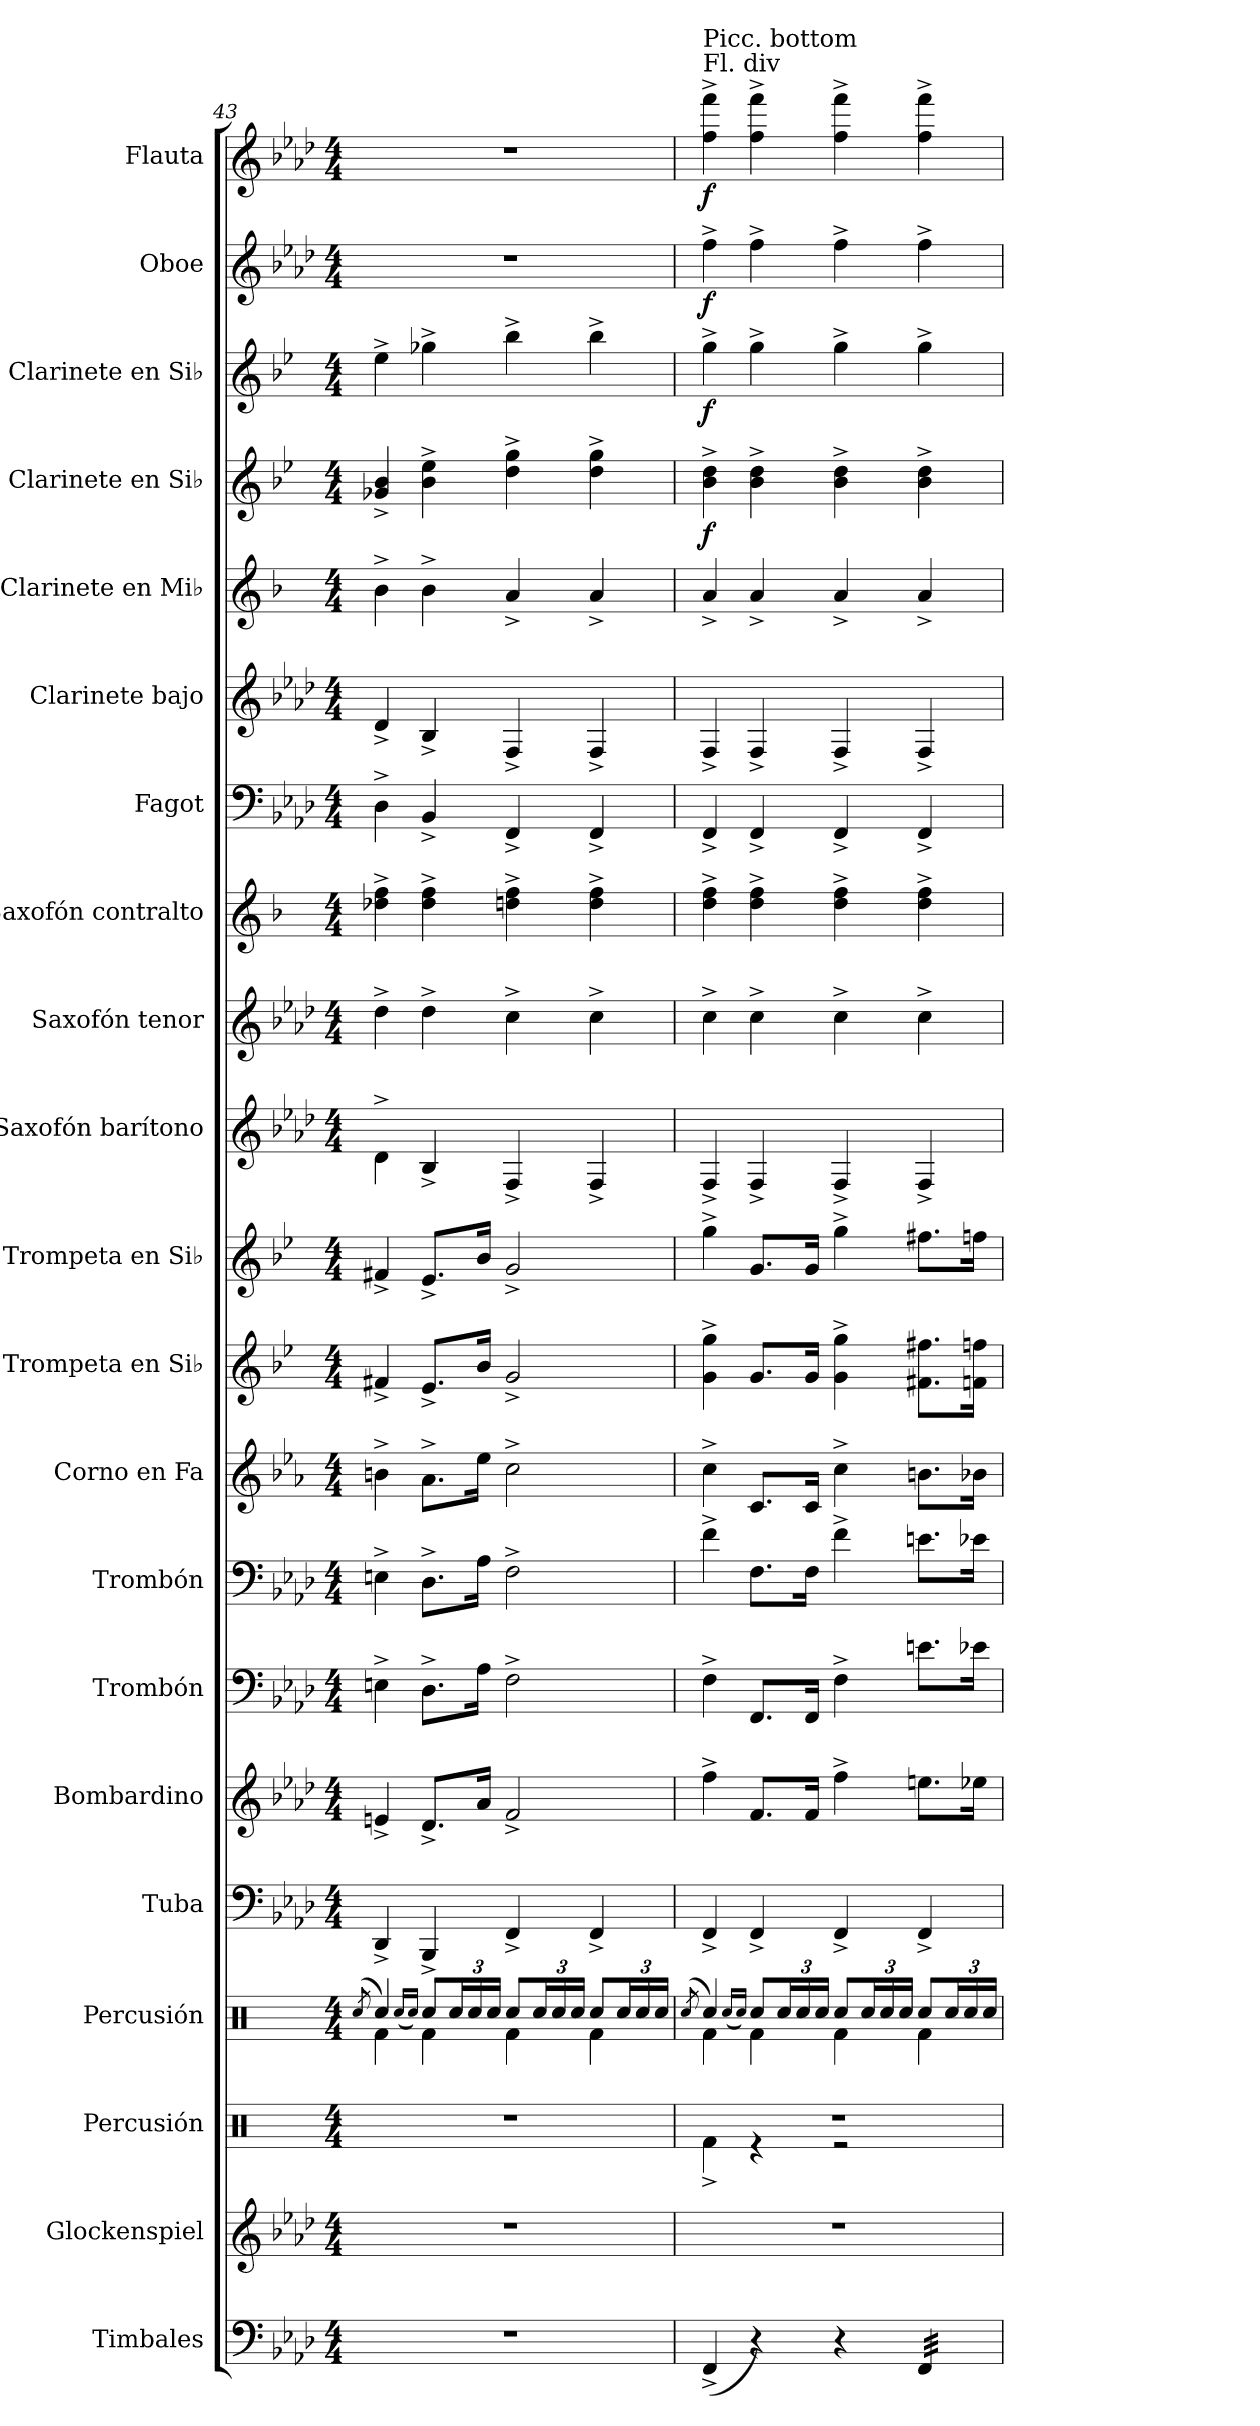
**kern	**kern	**kern	**kern	**kern	**kern	**kern	**kern	**kern	**kern	**kern	**kern	**kern	**kern	**kern	**kern	**kern	**kern	**dynam	**kern	**dynam	**kern	**dynam	**kern	**dynam
*part21	*part20	*part19	*part18	*part17	*part16	*part15	*part14	*part13	*part12	*part11	*part10	*part9	*part8	*part7	*part6	*part5	*part4	*part4	*part3	*part3	*part2	*part2	*part1	*part1
*staff21	*staff20	*staff19	*staff18	*staff17	*staff16	*staff15	*staff14	*staff13	*staff12	*staff11	*staff10	*staff9	*staff8	*staff7	*staff6	*staff5	*staff4	*staff4	*staff3	*staff3	*staff2	*staff2	*staff1	*staff1
*I"Timbales	*I"Glockenspiel	*I"Percusión	*I"Percusión	*I"Tuba	*I"Bombardino	*I"Trombón	*I"Trombón	*I"Corno en Fa	*I"Trompeta en Si♭	*I"Trompeta en Si♭	*I"Saxofón barítono	*I"Saxofón tenor	*I"Saxofón contralto	*I"Fagot	*I"Clarinete bajo	*I"Clarinete en Mi♭	*I"Clarinete en Si♭	*	*I"Clarinete en Si♭	*	*I"Oboe	*	*I"Flauta	*
*I'Timb.	*I'Glock.	*I'Perc.	*I'Perc.	*I'Tba.	*I'Bo.	*I'Tbn.	*I'Tbn.	*I'Cor. Fa	*I'Tpt. Si♭	*I'Tpt. Si♭	*I'Sax. Bar.	*I'Sax. T.	*I'Sax. Ctrl.	*I'Fag.	*I'Cl. B.	*I'Cl. Mi♭	*I'Cl. Si♭	*	*I'Cl. Si♭	*	*I'Ob.	*	*I'Fl.	*
*clefF4	*clefG2	*clefX	*clefX	*clefF4	*clefG2	*clefF4	*clefF4	*clefG2	*clefG2	*clefG2	*clefG2	*clefG2	*clefG2	*clefF4	*clefG2	*clefG2	*clefG2	*	*clefG2	*	*clefG2	*	*clefG2	*
*	*ITrd-14c-24	*	*	*	*ITrd8c14	*	*	*ITrd4c7	*ITrd1c2	*ITrd1c2	*ITrd12c21	*ITrd8c14	*ITrd5c9	*	*ITrd8c14	*ITrd-2c-3	*ITrd1c2	*	*ITrd1c2	*	*	*	*	*
*k[b-e-a-d-]	*k[b-e-a-d-]	*k[]	*k[]	*k[b-e-a-d-]	*k[b-e-a-d-]	*k[b-e-a-d-]	*k[b-e-a-d-]	*k[b-e-a-d-]	*k[b-e-a-d-]	*k[b-e-a-d-]	*k[b-e-a-d-]	*k[b-e-a-d-]	*k[b-e-a-d-]	*k[b-e-a-d-]	*k[b-e-a-d-]	*k[b-e-a-d-]	*k[b-e-a-d-]	*	*k[b-e-a-d-]	*	*k[b-e-a-d-]	*	*k[b-e-a-d-]	*
*M4/4	*M4/4	*M4/4	*M4/4	*M4/4	*M4/4	*M4/4	*M4/4	*M4/4	*M4/4	*M4/4	*M4/4	*M4/4	*M4/4	*M4/4	*M4/4	*M4/4	*M4/4	*	*M4/4	*	*M4/4	*	*M4/4	*
=43	=43	=43	=43	=43	=43	=43	=43	=43	=43	=43	=43	=43	=43	=43	=43	=43	=43	=43	=43	=43	=43	=43	=43	=43
.	.	.	(<8qRcc/	.	.	.	.	.	.	.	.	.	.	.	.	.	.	.	.	.	.	.	.	.
*	*	*	*^	*	*	*	*	*	*	*	*	*	*	*	*	*	*	*	*	*	*	*	*	*
1r	1r	1r	4Rcc/)	4Rf\	4DD-^/	4En^/	4En^\	4En^\	4en^\	4en^/	4en^/	4D-^\	4d-^\	4f-X\^ 4a-\^	4D-^\	4D-^/	4dd-^\	4f-X/^ 4a-/^	.	4dd-^\	.	1r	.	1r	.
.	.	.	(<16qRcc/LL	.	.	.	.	.	.	.	.	.	.	.	.	.	.	.	.	.	.	.	.	.	.
.	.	.	16qRcc/JJ)	.	.	.	.	.	.	.	.	.	.	.	.	.	.	.	.	.	.	.	.	.	.
.	.	.	8Rcc/L	4Rf\	4BBB-^/	8.D-^/L	8.D-^\L	8.D-^\L	8.d-^\L	8.d-^/L	8.d-^/L	4BB-^/	4d-^\	4f-\^ 4a-\^	4BB-^/	4BB-^/	4dd-^\	4a-\^ 4dd-\^	.	4ff-X^\	.	.	.	.	.
*	*	*	*Xbrackettup	*	*	*	*	*	*	*	*	*	*	*	*	*	*	*	*	*	*	*	*	*	*
.	.	.	24Rcc/L	.	.	.	.	.	.	.	.	.	.	.	.	.	.	.	.	.	.	.	.	.	.
.	.	.	24Rcc/	.	.	.	.	.	.	.	.	.	.	.	.	.	.	.	.	.	.	.	.	.	.
.	.	.	.	.	.	16A-/Jk	16A-\Jk	16A-\Jk	16a-\Jk	16a-/Jk	16a-/Jk	.	.	.	.	.	.	.	.	.	.	.	.	.	.
.	.	.	24Rcc/JJ	.	.	.	.	.	.	.	.	.	.	.	.	.	.	.	.	.	.	.	.	.	.
.	.	.	8Rcc/L	4Rf\	4FF^/	2F^/	2F^\	2F^\	2f^\	2f^/	2f^/	4FF^/	4c^\	4fn\^ 4a-\^	4FF^/	4FF^/	4cc^/	4cc\^ 4ff\^	.	4aa-^\	.	.	.	.	.
.	.	.	24Rcc/L	.	.	.	.	.	.	.	.	.	.	.	.	.	.	.	.	.	.	.	.	.	.
.	.	.	24Rcc/	.	.	.	.	.	.	.	.	.	.	.	.	.	.	.	.	.	.	.	.	.	.
.	.	.	24Rcc/JJ	.	.	.	.	.	.	.	.	.	.	.	.	.	.	.	.	.	.	.	.	.	.
.	.	.	8Rcc/L	4Rf\	4FF^/	.	.	.	.	.	.	4FF^/	4c^\	4f\^ 4a-\^	4FF^/	4FF^/	4cc^/	4cc\^ 4ff\^	.	4aa-^\	.	.	.	.	.
.	.	.	24Rcc/L	.	.	.	.	.	.	.	.	.	.	.	.	.	.	.	.	.	.	.	.	.	.
.	.	.	24Rcc/	.	.	.	.	.	.	.	.	.	.	.	.	.	.	.	.	.	.	.	.	.	.
.	.	.	24Rcc/JJ	.	.	.	.	.	.	.	.	.	.	.	.	.	.	.	.	.	.	.	.	.	.
!!LO:PB:g=z
=44	=44	=44	=44	=44	=44	=44	=44	=44	=44	=44	=44	=44	=44	=44	=44	=44	=44	=44	=44	=44	=44	=44	=44	=44	=44
.	.	.	(<8qRcc/	.	.	.	.	.	.	.	.	.	.	.	.	.	.	.	.	.	.	.	.	.	.
*	*	*^	*	*	*	*	*	*	*	*	*	*	*	*	*	*	*	*	*	*	*	*	*	*	*
!	!	!	!	!	!	!	!	!	!	!	!	!	!	!	!	!	!	!	!	!	!	!	!	!	!LO:TX:a:t=Fl. div	!
!	!	!	!	!	!	!	!	!	!	!	!	!	!	!	!	!	!	!	!	!	!	!	!	!	!LO:TX:a:t=Picc. bottom	!
!	!	!	!	!	!	!	!	!	!	!	!	!	!	!	!	!	!	!	!	!LO:DY:b	!	!LO:DY:b	!	!LO:DY:b	!	!LO:DY:b
(<4FF^/	1r	1r	4Rf^\	4Rcc/)	4Rf\	4FF^/	4f^\	4F^\	4f^\	4f^\	4f\^ 4ff\^	4ff^\	4FF^/	4c^\	4f\^ 4a-\^	4FF^/	4FF^/	4cc^/	4a-\^ 4cc\^	f	4ff^\	f	4ff^\	f	4ff\^ 4fff\^	f
.	.	.	.	(<16qRcc/LL	.	.	.	.	.	.	.	.	.	.	.	.	.	.	.	.	.	.	.	.	.	.
.	.	.	.	16qRcc/JJ)	.	.	.	.	.	.	.	.	.	.	.	.	.	.	.	.	.	.	.	.	.	.
4r)	.	.	4r	8Rcc/L	4Rf\	4FF^/	8.F/L	8.FF/L	8.F\L	8.F/L	8.f/L	8.f/L	4FF^/	4c^\	4f\^ 4a-\^	4FF^/	4FF^/	4cc^/	4a-\^ 4cc\^	.	4ff^\	.	4ff^\	.	4ff\^ 4fff\^	.
.	.	.	.	24Rcc/L	.	.	.	.	.	.	.	.	.	.	.	.	.	.	.	.	.	.	.	.	.	.
.	.	.	.	24Rcc/	.	.	.	.	.	.	.	.	.	.	.	.	.	.	.	.	.	.	.	.	.	.
.	.	.	.	.	.	.	16F/Jk	16FF/Jk	16F\Jk	16F/Jk	16f/Jk	16f/Jk	.	.	.	.	.	.	.	.	.	.	.	.	.	.
.	.	.	.	24Rcc/JJ	.	.	.	.	.	.	.	.	.	.	.	.	.	.	.	.	.	.	.	.	.	.
4r	.	.	2r	8Rcc/L	4Rf\	4FF^/	4f^\	4F^\	4f^\	4f^\	4f\^ 4ff\^	4ff^\	4FF^/	4c^\	4f\^ 4a-\^	4FF^/	4FF^/	4cc^/	4a-\^ 4cc\^	.	4ff^\	.	4ff^\	.	4ff\^ 4fff\^	.
.	.	.	.	24Rcc/L	.	.	.	.	.	.	.	.	.	.	.	.	.	.	.	.	.	.	.	.	.	.
.	.	.	.	24Rcc/	.	.	.	.	.	.	.	.	.	.	.	.	.	.	.	.	.	.	.	.	.	.
.	.	.	.	24Rcc/JJ	.	.	.	.	.	.	.	.	.	.	.	.	.	.	.	.	.	.	.	.	.	.
*tremolo	*	*	*	*	*	*	*	*	*	*	*	*	*	*	*	*	*	*	*	*	*	*	*	*	*	*
32FF/LLL	.	.	.	8Rcc/L	4Rf\	4FF^/	8.en\L	8.en\L	8.en\L	8.en\L	8.en\ 8.een\L	8.een\L	4FF^/	4c^\	4f\^ 4a-\^	4FF^/	4FF^/	4cc^/	4a-\^ 4cc\^	.	4ff^\	.	4ff^\	.	4ff\^ 4fff\^	.
32FF/	.	.	.	.	.	.	.	.	.	.	.	.	.	.	.	.	.	.	.	.	.	.	.	.	.	.
32FF/	.	.	.	.	.	.	.	.	.	.	.	.	.	.	.	.	.	.	.	.	.	.	.	.	.	.
32FF/	.	.	.	.	.	.	.	.	.	.	.	.	.	.	.	.	.	.	.	.	.	.	.	.	.	.
32FF/	.	.	.	24Rcc/L	.	.	.	.	.	.	.	.	.	.	.	.	.	.	.	.	.	.	.	.	.	.
32FF/	.	.	.	.	.	.	.	.	.	.	.	.	.	.	.	.	.	.	.	.	.	.	.	.	.	.
.	.	.	.	24Rcc/	.	.	.	.	.	.	.	.	.	.	.	.	.	.	.	.	.	.	.	.	.	.
32FF/	.	.	.	.	.	.	16e-X\Jk	16e-X\Jk	16e-X\Jk	16e-X\Jk	16e-X\ 16ee-X\Jk	16ee-X\Jk	.	.	.	.	.	.	.	.	.	.	.	.	.	.
.	.	.	.	24Rcc/JJ	.	.	.	.	.	.	.	.	.	.	.	.	.	.	.	.	.	.	.	.	.	.
32FF/JJJ	.	.	.	.	.	.	.	.	.	.	.	.	.	.	.	.	.	.	.	.	.	.	.	.	.	.
*Xtremolo	*	*	*	*	*	*	*	*	*	*	*	*	*	*	*	*	*	*	*	*	*	*	*	*	*	*
*	*	*v	*v	*	*	*	*	*	*	*	*	*	*	*	*	*	*	*	*	*	*	*	*	*	*	*
*	*	*	*v	*v	*	*	*	*	*	*	*	*	*	*	*	*	*	*	*	*	*	*	*	*	*
=	=	=	=	=	=	=	=	=	=	=	=	=	=	=	=	=	=	=	=	=	=	=	=	=
*-	*-	*-	*-	*-	*-	*-	*-	*-	*-	*-	*-	*-	*-	*-	*-	*-	*-	*-	*-	*-	*-	*-	*-	*-
